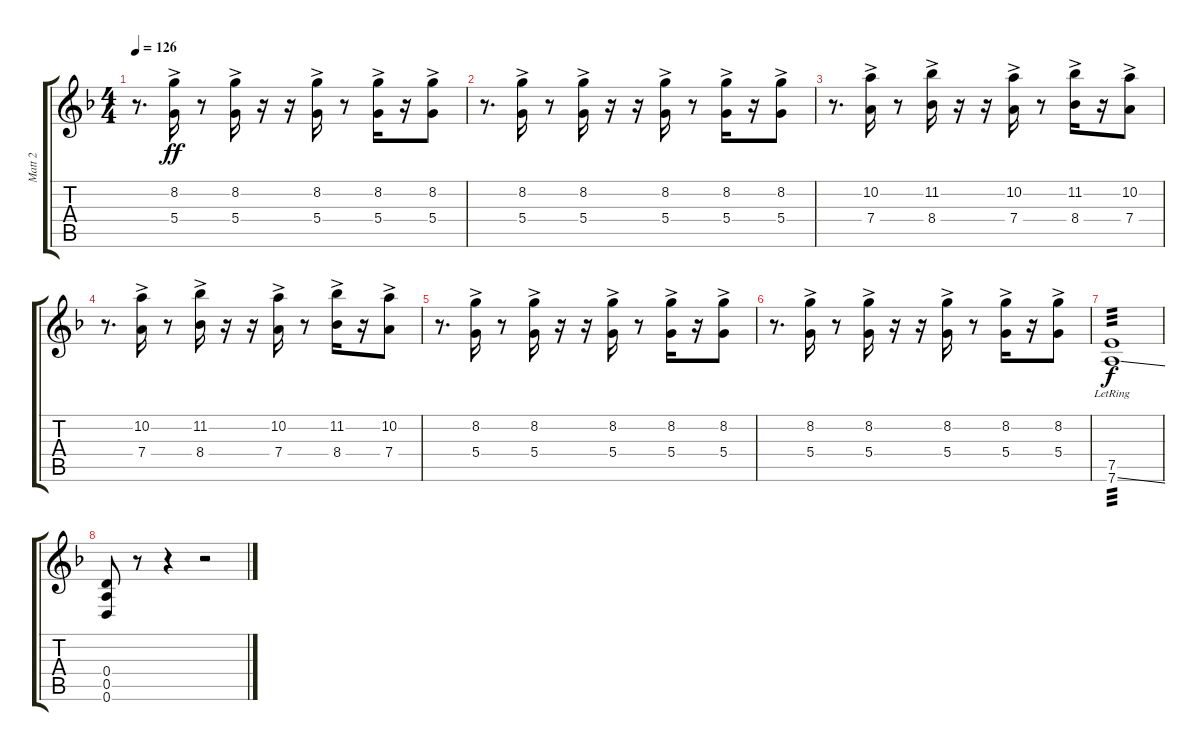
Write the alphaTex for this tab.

\track ("Matt 2" "Matt 2") {instrument overdrivenguitar}
\staff {score tabs}
\tuning (E4 B3 G3 D3 A2 D2) {hide}
\ts (4 4)
\tempo 126
\clef g2
\ks f
r.8{d dy ff} (8.2{ac} 5.4{ac}).16 r.8 (8.2{ac} 5.4{ac}).16 r.16 r.16 (8.2{ac} 5.4{ac}).16 r.8 (8.2{ac} 5.4{ac}).16 r.16 (8.2{ac} 5.4{ac}).8 |
r.8{d} (8.2{ac} 5.4{ac}).16 r.8 (8.2{ac} 5.4{ac}).16 r.16 r.16 (8.2{ac} 5.4{ac}).16 r.8 (8.2{ac} 5.4{ac}).16 r.16 (8.2{ac} 5.4{ac}).8 |
r.8{d} (10.2{ac} 7.4{ac}).16 r.8 (11.2{ac} 8.4{ac}).16 r.16 r.16 (10.2{ac} 7.4{ac}).16 r.8 (11.2{ac} 8.4{ac}).16 r.16 (10.2{ac} 7.4{ac}).8 |
r.8{d} (10.2{ac} 7.4{ac}).16 r.8 (11.2{ac} 8.4{ac}).16 r.16 r.16 (10.2{ac} 7.4{ac}).16 r.8 (11.2{ac} 8.4{ac}).16 r.16 (10.2{ac} 7.4{ac}).8 |
r.8{d} (8.2{ac} 5.4{ac}).16 r.8 (8.2{ac} 5.4{ac}).16 r.16 r.16 (8.2{ac} 5.4{ac}).16 r.8 (8.2{ac} 5.4{ac}).16 r.16 (8.2{ac} 5.4{ac}).8 |
r.8{d} (8.2{ac} 5.4{ac}).16 r.8 (8.2{ac} 5.4{ac}).16 r.16 r.16 (8.2{ac} 5.4{ac}).16 r.8 (8.2{ac} 5.4{ac}).16 r.16 (8.2{ac} 5.4{ac}).8 |
(7.5 7.6{ss lr}).1{tp 3 dy f} |
(0.4 0.5 0.6).8 r.8 r.4 r.2
